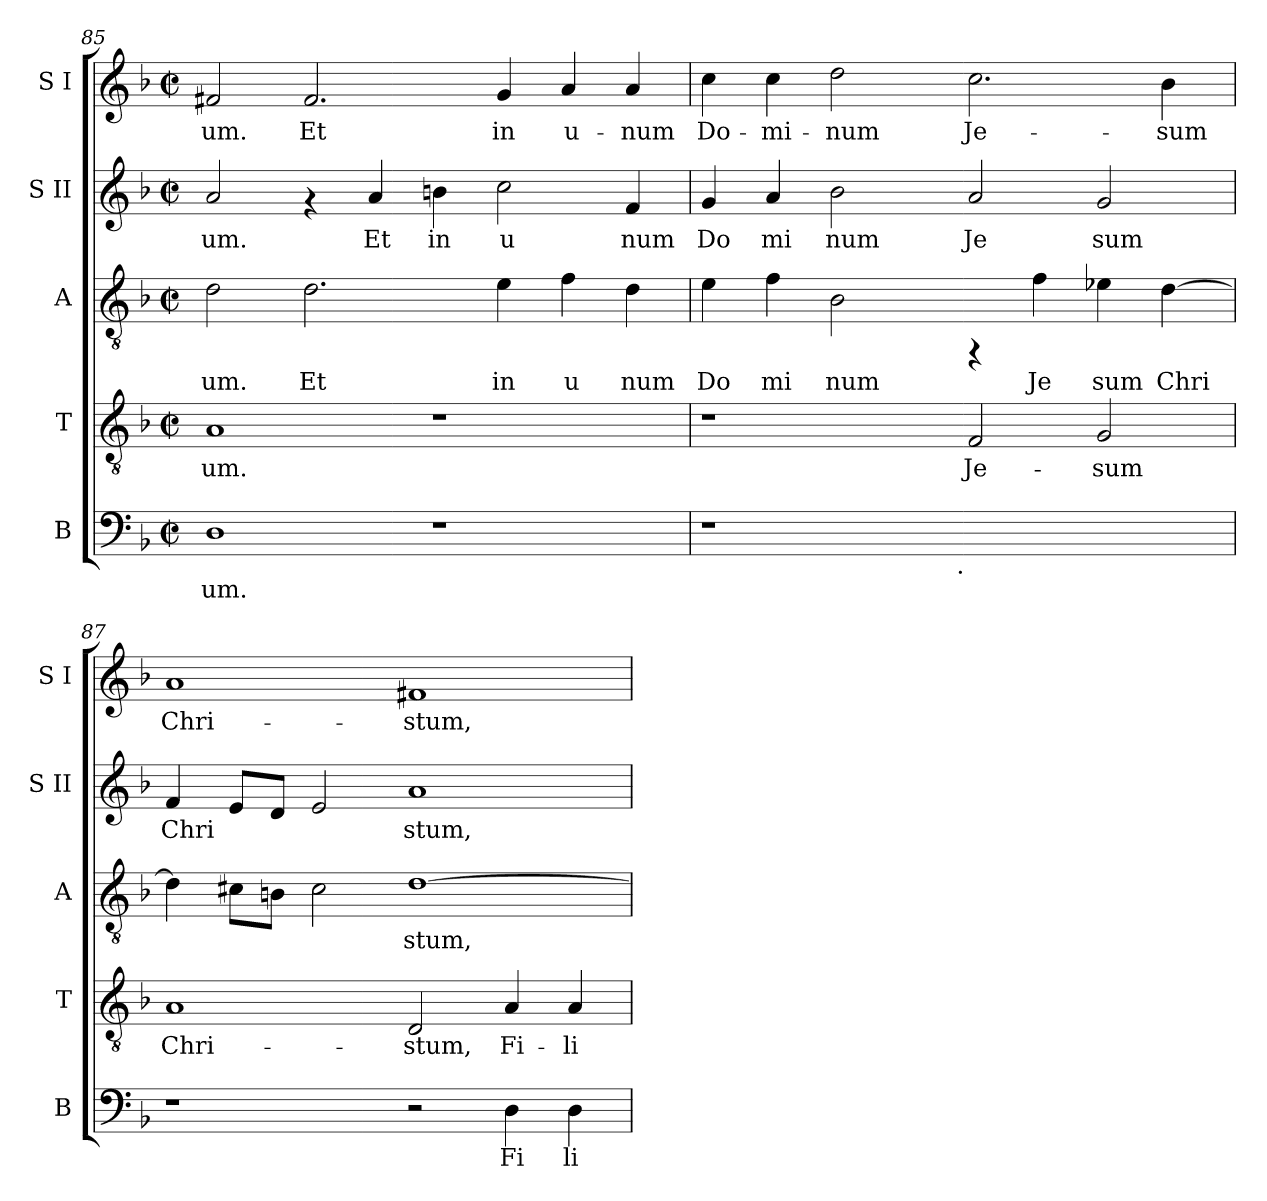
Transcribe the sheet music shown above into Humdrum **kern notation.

**kern	**text	**kern	**text	**kern	**text	**kern	**text	**kern	**text
*part5	*part5	*part4	*part4	*part3	*part3	*part2	*part2	*part1	*part1
*staff5	*staff5	*staff4	*staff4	*staff3	*staff3	*staff2	*staff2	*staff1	*staff1
*I"B	*	*I"T	*	*I"A	*	*I"S II	*	*I"S I	*
*I'B	*	*I'T	*	*I'A	*	*I'S II	*	*I'S I	*
*clefF4	*	*clefGv2	*	*clefGv2	*	*clefG2	*	*clefG2	*
*k[b-]	*	*k[b-]	*	*k[b-]	*	*k[b-]	*	*k[b-]	*
*F:	*	*F:	*	*F:	*	*F:	*	*F:	*
*M2/2	*	*M2/2	*	*M2/2	*	*M2/2	*	*M2/2	*
*met(c|)	*	*met(c|)	*	*met(c|)	*	*met(c|)	*	*met(c|)	*
=85	=85	=85	=85	=85	=85	=85	=85	=85	=85
!	!LO:LY:b:cj	!	!LO:LY:b:cj	!	!LO:LY:b:cj	!	!LO:LY:b:cj	!	!LO:LY:b:cj
1D	um.	1A	-um.	2d\	um.	2a/	um.	2f#X/	-um.
!	!	!	!	!	!LO:LY:b:cj	!	!	!	!LO:LY:b:cj
.	.	.	.	2.d\	Et	4rf	.	2.f#/	Et
!	!	!	!	!	!	!	!LO:LY:b:cj	!	!
.	.	.	.	.	.	4a/	Et	.	.
!	!	!	!	!	!	!	!LO:LY:b:cj	!	!
1r	.	1r	.	.	.	4bn\	in	.	.
!	!	!	!	!	!LO:LY:b:cj	!	!LO:LY:b:cj	!	!LO:LY:b:cj
.	.	.	.	4e\	in	2cc\	u	4g/	in
!	!	!	!	!	!LO:LY:b:cj	!	!	!	!LO:LY:b:cj
.	.	.	.	4f\	u	.	.	4a/	u-
!	!	!	!	!	!LO:LY:b:cj	!	!LO:LY:b:cj	!	!LO:LY:b:cj
.	.	.	.	4d\	num	4f/	num	4a/	-num
=86	=86	=86	=86	=86	=86	=86	=86	=86	=86
!	!	!	!	!	!LO:LY:b:cj	!	!LO:LY:b:cj	!	!LO:LY:b:cj
*^	*	*	*	*	*	*	*	*	*
1r	2ryy	.	1r	.	4e\	Do	4g/	Do	4cc\	Do-
!	!	!	!	!	!	!LO:LY:b:cj	!	!LO:LY:b:cj	!	!LO:LY:b:cj
.	.	.	.	.	4f\	mi	4a/	mi	4cc\	-mi-
!	!	!	!	!	!	!LO:LY:b:cj	!	!LO:LY:b:cj	!	!LO:LY:b:cj
.	4ryy	.	.	.	2B-\	num	2b-\	num	2dd\	-num
.	8...ryy	.	.	.	.	.	.	.	.	.
!	!LO:TX:b:t=.	!	!	!	!	!	!	!	!	!
.	1ryy	.	.	.	.	.	.	.	.	.
!	!	!	!	!LO:LY:b:cj	!	!	!	!LO:LY:b:cj	!	!LO:LY:b:cj
1ryy	.	.	2F/	Je-	4rFF	.	2a/	Je	2.cc\	Je-
!	!	!	!	!	!	!LO:LY:b:cj	!	!	!	!
.	.	.	.	.	4f\	Je	.	.	.	.
!	!	!	!	!LO:LY:b:cj	!	!LO:LY:b:cj	!	!LO:LY:b:cj	!	!
.	.	.	2G/	-sum	4e-X\	sum	2g/	sum	.	.
!	!	!	!	!	!	!LO:LY:b:cj	!	!	!	!LO:LY:b:cj
.	.	.	.	.	[>4d\	Chri	.	.	4b-\	-sum
.	64ryy	.	.	.	.	.	.	.	.	.
=87	=87	=87	=87	=87	=87	=87	=87	=87	=87	=87
!	!	!	!	!LO:LY:b:cj	!	!LO:LY:b:cj	!	!LO:LY:b:cj	!	!LO:LY:b:cj
*v	*v	*	*	*	*	*	*	*	*	*
1r	.	1A	Chri-	4d\]	.	4f/	Chri	1a	Chri-
!	!	!	!	!	!LO:LY:b:cj	!	!LO:LY:b:cj	!	!
.	.	.	.	8c#\L	.	8e/L	.	.	.
!	!	!	!	!	!LO:LY:b:cj	!	!LO:LY:b:cj	!	!
.	.	.	.	8B\J	.	8d/J	.	.	.
!	!	!	!	!	!LO:LY:b:cj	!	!LO:LY:b:cj	!	!
.	.	.	.	2c#\	.	2e/	.	.	.
!	!	!	!LO:LY:b:cj	!	!LO:LY:b:cj	!	!LO:LY:b:cj	!	!LO:LY:b:cj
2r	.	2D/	-stum,	[>1d	stum,	1a	stum,	1f#X	-stum,
!	!LO:LY:b:cj	!	!LO:LY:b:cj	!	!	!	!	!	!
4D\	Fi	4A/	Fi-	.	.	.	.	.	.
!	!LO:LY:b:cj	!	!LO:LY:b:cj	!	!	!	!	!	!
4D\	li	4A/	-li-	.	.	.	.	.	.
=	=	=	=	=	=	=	=	=	=
*-	*-	*-	*-	*-	*-	*-	*-	*-	*-
